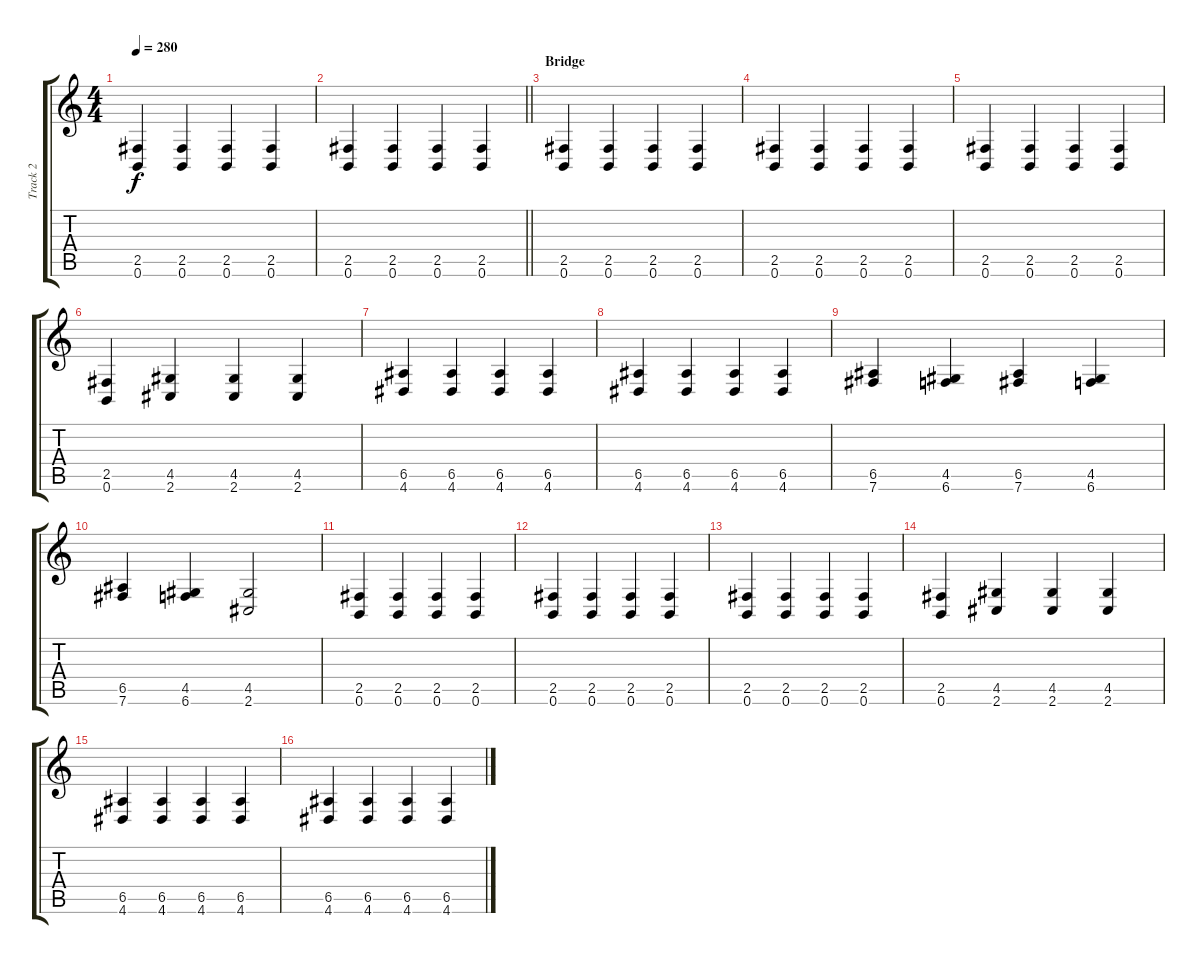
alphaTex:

\track ("Track 2" "Track 2") {instrument distortionguitar}
\staff {score tabs}
\tuning (B3 Gb3 D3 A2 E2 B1) {hide}
\ts (4 4)
\tempo 280
\clef g2
\ks c
(2.5 0.6).4{dy f} (2.5 0.6).4 (2.5 0.6).4 (2.5 0.6).4 |
\barLineRight lightlight
(2.5 0.6).4 (2.5 0.6).4 (2.5 0.6).4 (2.5 0.6).4 |
\section ("" "Bridge")
(2.5 0.6).4 (2.5 0.6).4 (2.5 0.6).4 (2.5 0.6).4 |
(2.5 0.6).4 (2.5 0.6).4 (2.5 0.6).4 (2.5 0.6).4 |
(2.5 0.6).4 (2.5 0.6).4 (2.5 0.6).4 (2.5 0.6).4 |
(2.5 0.6).4 (4.5 2.6).4 (4.5 2.6).4 (4.5 2.6).4 |
(6.5 4.6).4 (6.5 4.6).4 (6.5 4.6).4 (6.5 4.6).4 |
(6.5 4.6).4 (6.5 4.6).4 (6.5 4.6).4 (6.5 4.6).4 |
(6.5 7.6).4 (4.5 6.6).4 (6.5 7.6).4 (4.5 6.6).4 |
(6.5 7.6).4 (4.5 6.6).4 (4.5 2.6).2 |
(2.5 0.6).4 (2.5 0.6).4 (2.5 0.6).4 (2.5 0.6).4 |
(2.5 0.6).4 (2.5 0.6).4 (2.5 0.6).4 (2.5 0.6).4 |
(2.5 0.6).4 (2.5 0.6).4 (2.5 0.6).4 (2.5 0.6).4 |
(2.5 0.6).4 (4.5 2.6).4 (4.5 2.6).4 (4.5 2.6).4 |
(6.5 4.6).4 (6.5 4.6).4 (6.5 4.6).4 (6.5 4.6).4 |
(6.5 4.6).4 (6.5 4.6).4 (6.5 4.6).4 (6.5 4.6).4
